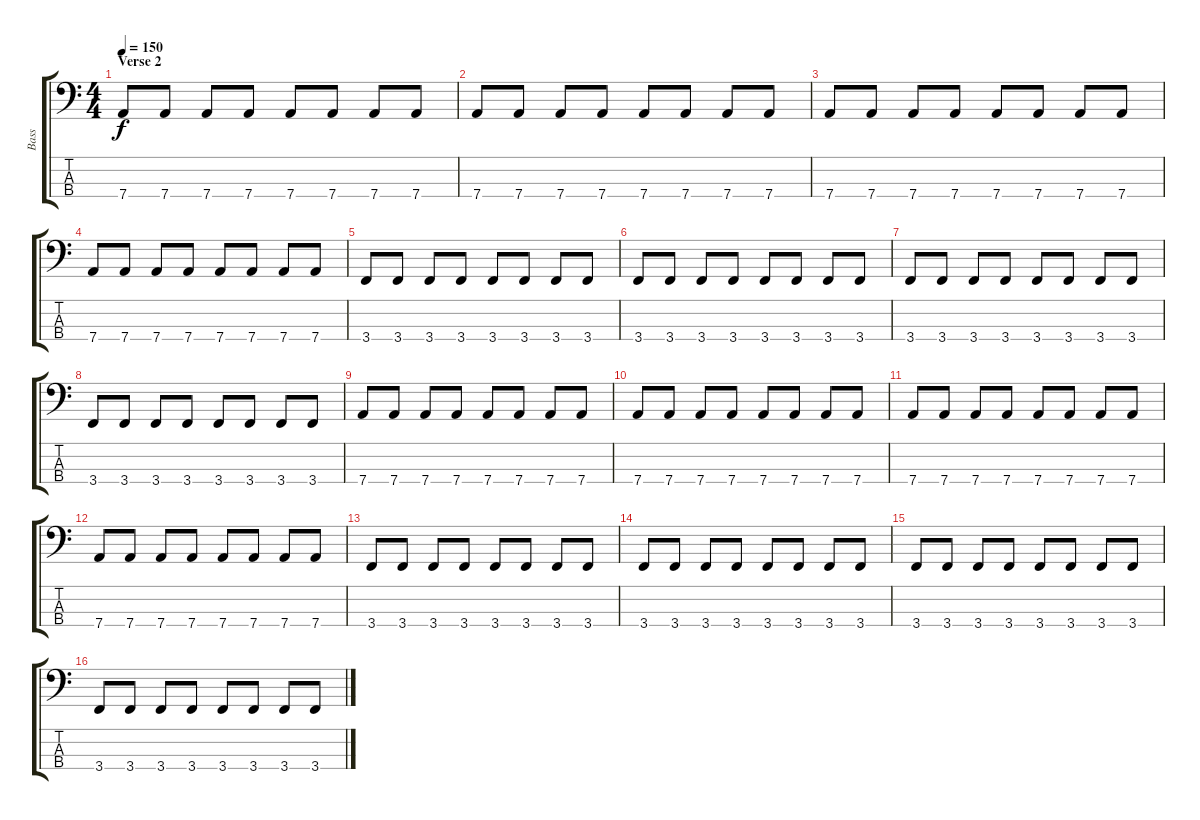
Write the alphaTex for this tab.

\track ("Bass" "Bass") {instrument electricbasspick}
\staff {score tabs}
\tuning (G2 D2 A1 D1) {hide}
\ts (4 4)
\section ("" "Verse 2")
\tempo 150
\clef f4
\ks c
7.4.8{dy f} 7.4.8 7.4.8 7.4.8 7.4.8 7.4.8 7.4.8 7.4.8 |
7.4.8 7.4.8 7.4.8 7.4.8 7.4.8 7.4.8 7.4.8 7.4.8 |
7.4.8 7.4.8 7.4.8 7.4.8 7.4.8 7.4.8 7.4.8 7.4.8 |
7.4.8 7.4.8 7.4.8 7.4.8 7.4.8 7.4.8 7.4.8 7.4.8 |
3.4.8 3.4.8 3.4.8 3.4.8 3.4.8 3.4.8 3.4.8 3.4.8 |
3.4.8 3.4.8 3.4.8 3.4.8 3.4.8 3.4.8 3.4.8 3.4.8 |
3.4.8 3.4.8 3.4.8 3.4.8 3.4.8 3.4.8 3.4.8 3.4.8 |
3.4.8 3.4.8 3.4.8 3.4.8 3.4.8 3.4.8 3.4.8 3.4.8 |
7.4.8 7.4.8 7.4.8 7.4.8 7.4.8 7.4.8 7.4.8 7.4.8 |
7.4.8 7.4.8 7.4.8 7.4.8 7.4.8 7.4.8 7.4.8 7.4.8 |
7.4.8 7.4.8 7.4.8 7.4.8 7.4.8 7.4.8 7.4.8 7.4.8 |
7.4.8 7.4.8 7.4.8 7.4.8 7.4.8 7.4.8 7.4.8 7.4.8 |
3.4.8 3.4.8 3.4.8 3.4.8 3.4.8 3.4.8 3.4.8 3.4.8 |
3.4.8 3.4.8 3.4.8 3.4.8 3.4.8 3.4.8 3.4.8 3.4.8 |
3.4.8 3.4.8 3.4.8 3.4.8 3.4.8 3.4.8 3.4.8 3.4.8 |
3.4.8 3.4.8 3.4.8 3.4.8 3.4.8 3.4.8 3.4.8 3.4.8
